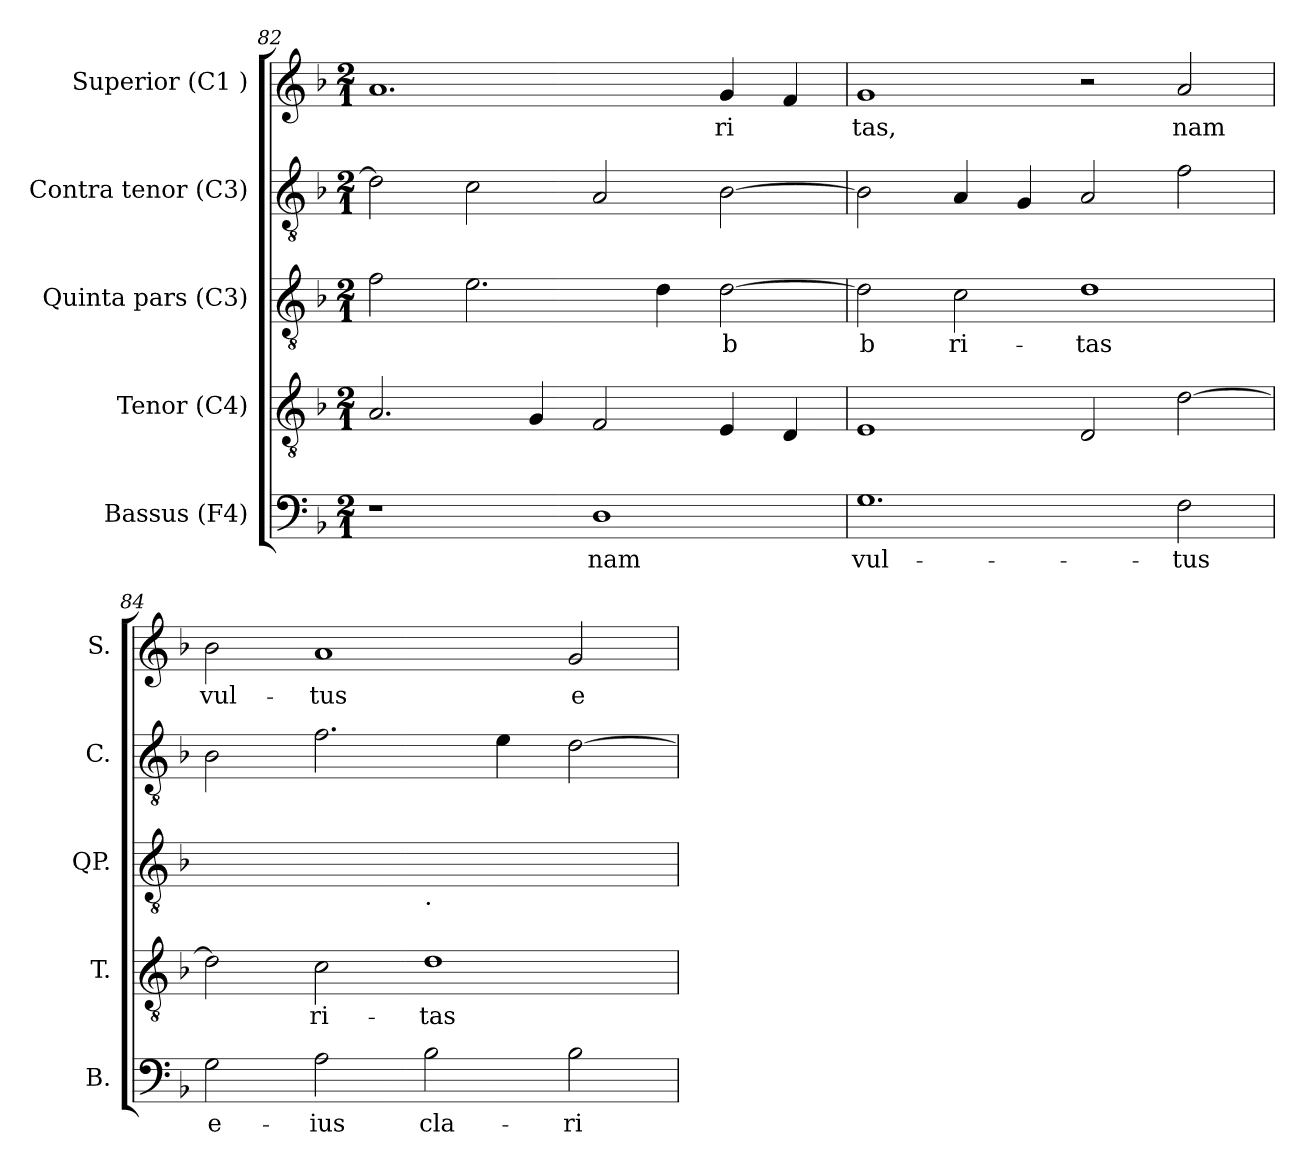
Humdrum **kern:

**kern	**text	**kern	**text	**kern	**text	**kern	**text	**kern	**text
*part5	*part5	*part4	*part4	*part3	*part3	*part2	*part2	*part1	*part1
*staff5	*staff5	*staff4	*staff4	*staff3	*staff3	*staff2	*staff2	*staff1	*staff1
*I"Bassus (F4)	*	*I"Tenor (C4)	*	*I"Quinta pars (C3)	*	*I"Contra tenor (C3)	*	*I"Superior (C1 )	*
*I'B.	*	*I'T.	*	*I'QP.	*	*I'C.	*	*I'S.	*
*clefF4	*	*clefGv2	*	*clefGv2	*	*clefGv2	*	*clefG2	*
*k[b-]	*	*k[b-]	*	*k[b-]	*	*k[b-]	*	*k[b-]	*
*F:	*	*F:	*	*F:	*	*F:	*	*F:	*
*M2/1	*	*M2/1	*	*M2/1	*	*M2/1	*	*M2/1	*
=82	=82	=82	=82	=82	=82	=82	=82	=82	=82
!	!	!	!LO:LY:b:rj	!	!LO:LY:b:cj	!	!LO:LY:b:rj	!	!LO:LY:b:rj
1r	.	2.A/	--	2f\	--	2d\]	--	1.a	--
!	!	!	!	!	!LO:LY:b:cj	!	!LO:LY:b:rj	!	!
.	.	.	.	2.e\	--	2c\	--	.	.
!	!	!	!LO:LY:b:rj	!	!	!	!	!	!
.	.	4G/	--	.	.	.	.	.	.
!	!LO:LY:b:cj	!	!LO:LY:b:rj	!	!	!	!LO:LY:b:rj	!	!
1D	nam	2F/	--	.	.	2A/	--	.	.
!	!	!	!	!	!LO:LY:b:cj	!	!	!	!
.	.	.	.	4d\	--	.	.	.	.
!	!	!	!LO:LY:b:rj	!	!LO:LY:b:cj	!	!LO:LY:b:rj	!	!LO:LY:b:rj
.	.	4E/	--	[>2d\	-b	[>2B-\	--	4g/	-ri-
!	!	!	!LO:LY:b:rj	!	!	!	!	!	!LO:LY:b:rj
.	.	4D/	--	.	.	.	.	4f/	--
=83	=83	=83	=83	=83	=83	=83	=83	=83	=83
!	!LO:LY:b:cj	!	!LO:LY:b:rj	!	!LO:LY:b:cj	!	!LO:LY:b:rj	!	!LO:LY:b:rj
1.G	vul-	1E	--	2d\]	b	2B-\]	--	1g	-tas,
!	!	!	!	!	!LO:LY:b:cj	!	!LO:LY:b:rj	!	!
.	.	.	.	2c\	ri-	4A/	--	.	.
!	!	!	!	!	!	!	!LO:LY:b:rj	!	!
.	.	.	.	.	.	4G/	--	.	.
!	!	!	!LO:LY:b:rj	!	!LO:LY:b:cj	!	!LO:LY:b:rj	!	!
.	.	2D/	--	1d	-tas	2A/	--	2r	.
!	!LO:LY:b:cj	!	!LO:LY:b:rj	!	!	!	!LO:LY:b:rj	!	!LO:LY:b:rj
2F\	-tus	[<2d\	--	.	.	2f\	--	2a/	nam
!!LO:PB:g=z
=84	=84	=84	=84	=84	=84	=84	=84	=84	=84
!	!LO:LY:b:cj	!	!LO:LY:b:rj	!	!	!	!LO:LY:b:rj	!	!LO:LY:b:rj
2G\	e-	2d\]	--	1ryy	.	2B-\	--	2b-\	vul-
!	!LO:LY:b:cj	!	!LO:LY:b:rj	!	!	!	!LO:LY:b:rj	!	!LO:LY:b:rj
2A\	-ius	2c\	-ri-	.	.	2.f\	--	1a	-tus
!	!	!	!	!LO:TX:b:t=.	!	!	!	!	!
!	!LO:LY:b:cj	!	!LO:LY:b:rj	!	!	!	!	!	!
2B-\	cla-	1d	-tas	1ryy	.	.	.	.	.
!	!	!	!	!	!	!	!LO:LY:b:rj	!	!
.	.	.	.	.	.	4e\	--	.	.
!	!LO:LY:b:cj	!	!	!	!	!	!LO:LY:b:rj	!	!LO:LY:b:rj
2B-\	-ri-	.	.	.	.	[>2d\	--	2g/	e-
=	=	=	=	=	=	=	=	=	=
*-	*-	*-	*-	*-	*-	*-	*-	*-	*-
